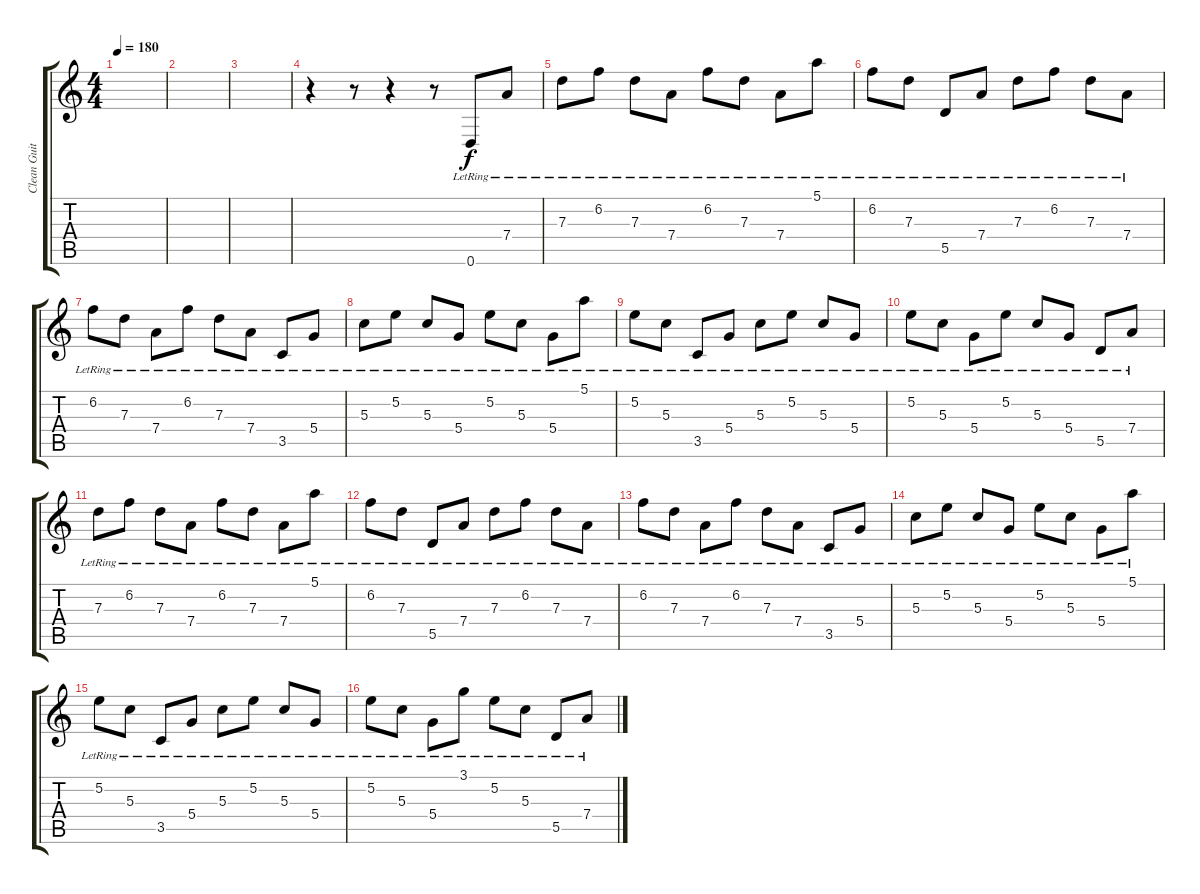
\track ("Clean Guitar" "Clean Guit") {instrument acousticguitarsteel}
\staff {score tabs}
\tuning (E4 B3 G3 D3 A2 D2) {hide}
\ts (4 4)
\tempo 180
\clef g2
\ks c
|
|
|
r.4 r.8 r.4 r.8 0.6{lr}.8 7.4{lr}.8 |
7.3{lr}.8 6.2{lr}.8 7.3{lr}.8 7.4{lr}.8 6.2{lr}.8 7.3{lr}.8 7.4{lr}.8 5.1{lr}.8 |
6.2{lr}.8 7.3{lr}.8 5.5{lr}.8 7.4{lr}.8 7.3{lr}.8 6.2{lr}.8 7.3{lr}.8 7.4{lr}.8 |
6.2{lr}.8 7.3{lr}.8 7.4{lr}.8 6.2{lr}.8 7.3{lr}.8 7.4{lr}.8 3.5{lr}.8 5.4{lr}.8 |
5.3{lr}.8 5.2{lr}.8 5.3{lr}.8 5.4{lr}.8 5.2{lr}.8 5.3{lr}.8 5.4{lr}.8 5.1{lr}.8 |
5.2{lr}.8 5.3{lr}.8 3.5{lr}.8 5.4{lr}.8 5.3{lr}.8 5.2{lr}.8 5.3{lr}.8 5.4{lr}.8 |
5.2{lr}.8 5.3{lr}.8 5.4{lr}.8 5.2{lr}.8 5.3{lr}.8 5.4{lr}.8 5.5{lr}.8 7.4{lr}.8 |
7.3{lr}.8 6.2{lr}.8 7.3{lr}.8 7.4{lr}.8 6.2{lr}.8 7.3{lr}.8 7.4{lr}.8 5.1{lr}.8 |
6.2{lr}.8 7.3{lr}.8 5.5{lr}.8 7.4{lr}.8 7.3{lr}.8 6.2{lr}.8 7.3{lr}.8 7.4{lr}.8 |
6.2{lr}.8 7.3{lr}.8 7.4{lr}.8 6.2{lr}.8 7.3{lr}.8 7.4{lr}.8 3.5{lr}.8 5.4{lr}.8 |
5.3{lr}.8 5.2{lr}.8 5.3{lr}.8 5.4{lr}.8 5.2{lr}.8 5.3{lr}.8 5.4{lr}.8 5.1{lr}.8 |
5.2{lr}.8 5.3{lr}.8 3.5{lr}.8 5.4{lr}.8 5.3{lr}.8 5.2{lr}.8 5.3{lr}.8 5.4{lr}.8 |
5.2{lr}.8 5.3{lr}.8 5.4{lr}.8 3.1{lr}.8 5.2{lr}.8 5.3{lr}.8 5.5{lr}.8 7.4{lr}.8
